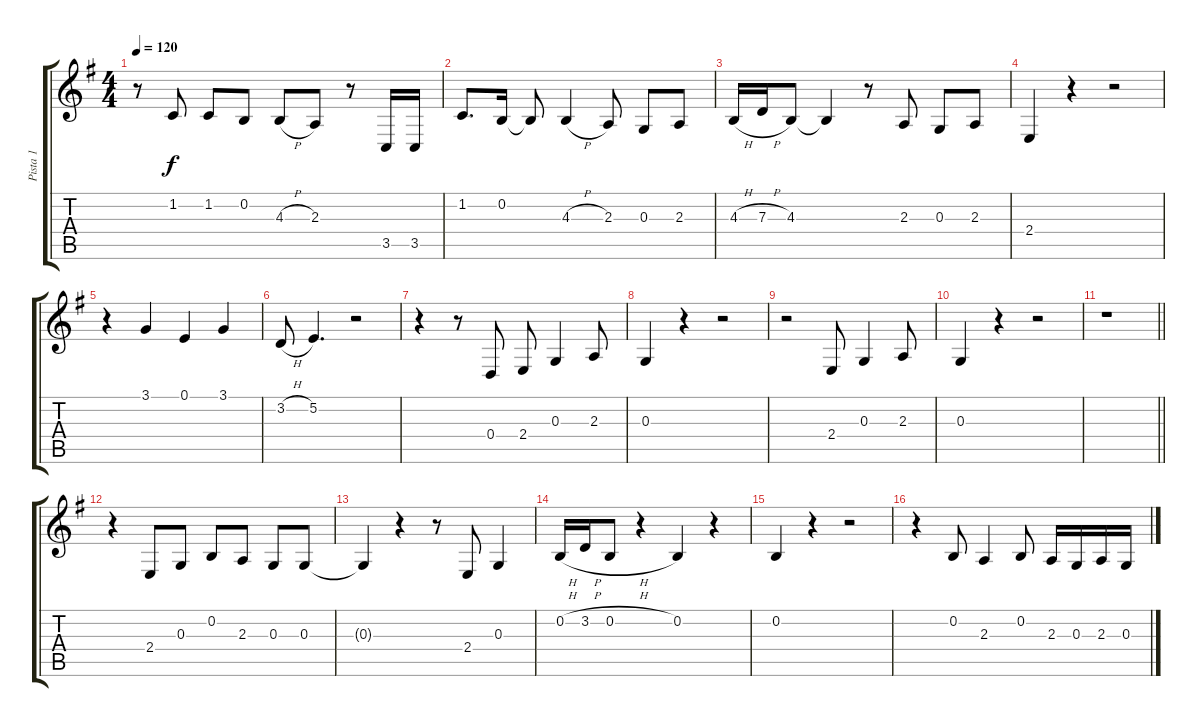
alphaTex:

\track ("Pista 1" "Pista 1") {instrument trumpet}
\staff {score tabs}
\tuning (E4 B3 G3 D3 A2 E2) {hide}
\ts (4 4)
\tempo 120
\clef g2
\ks g
r.8{dy f} 1.2.8 1.2.8 0.2.8 4.3{h}.8 2.3.8 r.8 3.5.16 3.5.16 |
1.2.8{d} 0.2.16 0.2{t}.8 4.3{h}.4 2.3.8 0.3.8 2.3.8 |
4.3{h}.16 7.3{h}.16 4.3.8 4.3{t}.4 r.8 2.3.8 0.3.8 2.3.8 |
2.4.4 r.4 r.2 |
r.4 3.1.4 0.1.4 3.1.4 |
3.2{h}.8 5.2.4{d} r.2 |
r.4 r.8 0.4.8 2.4.8 0.3.4 2.3.8 |
0.3.4 r.4 r.2 |
r.2 2.4.8 0.3.4 2.3.8 |
0.3.4 r.4 r.2 |
\barLineRight lightlight
r.1 |
r.4 2.4.8 0.3.8 0.2.8 2.3.8 0.3.8 0.3.8 |
0.3{t}.4 r.4 r.8 2.4.8 0.3.4 |
0.2{h}.16 3.2{h}.16 0.2{h}.8 r.4 0.2.4 r.4 |
0.2.4 r.4 r.2 |
r.4 0.2.8 2.3.4 0.2.8 2.3.16 0.3.16 2.3.16 0.3.16
